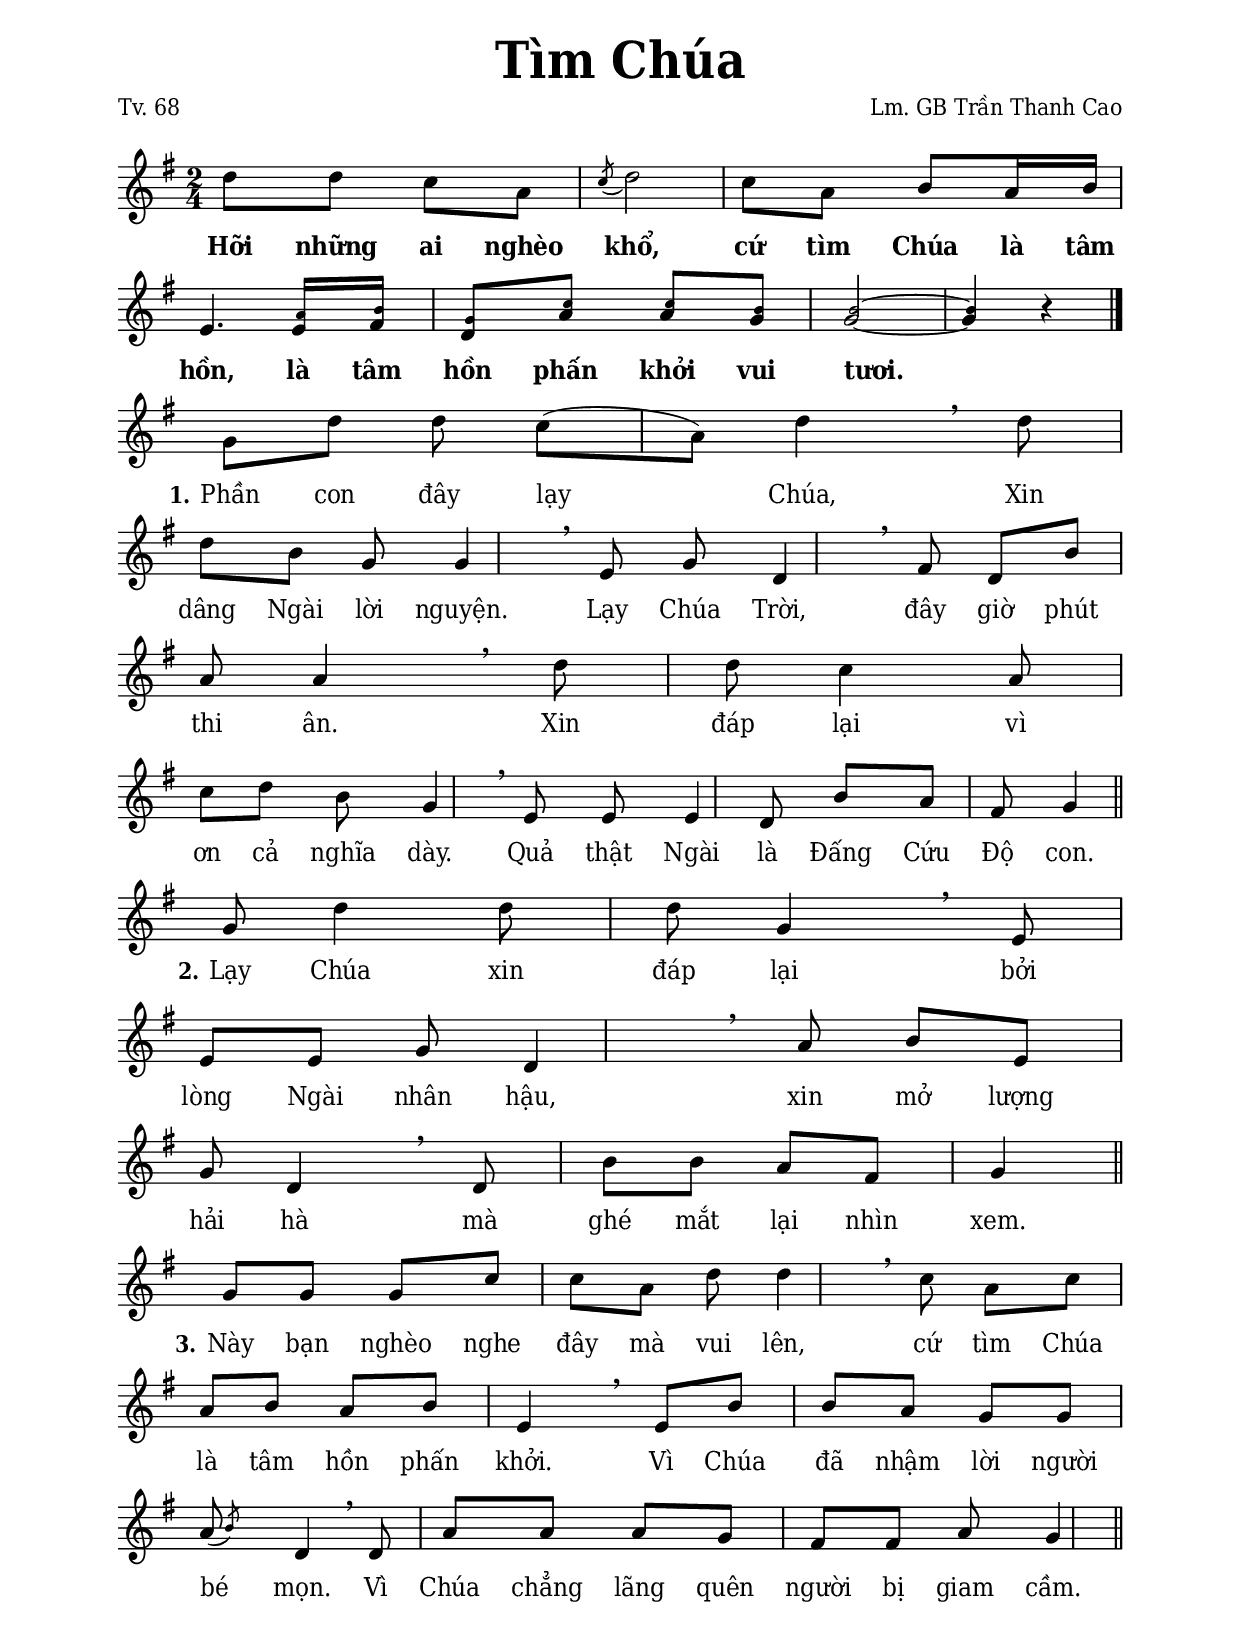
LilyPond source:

% Cài đặt chung
\version "2.22.1"
\include "english.ly"

\header {
  title = \markup { \fontsize #3 "Tìm Chúa" }
  poet = "Tv. 68"
  composer = "Lm. GB Trần Thanh Cao"
  arranger = " "
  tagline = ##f
}

% Nhạc điệp khúc
nhacDiepKhucSop = \relative c'' {
  d8 d c a |
  \acciaccatura c8 d2 |
  c8 a b a16 b |
  e,4. e16 fs |
  d8 a' a g |
  g2 ~ |
  g4 r \bar "|."
}

nhacDiepKhucBas = \relative c'' {
  \skip 2
  \skip 2
  \skip 2
  \skip 4. a16 b |
  g8 c c b |
  b2 ~ |
  b4 r
}

% Nhạc phiên khúc
nhacPhienKhucMot = \relative c'' {
  g8 d' d c ([a]) d4 \breathe
  d8 d b g g4 \breathe
  e8 g d4 \breathe
  fs8 d b' a a4 \breathe
  d8 d c4 a8 c d b g4 \breathe
  e8 e e4 d8 b' a fs g4 \bar "||"
}

nhacPhienKhucHai = \relative c'' {
  g8 d'4 d8 d g,4 \breathe
  e8 e e g d4 \breathe
  a'8 b e, g d4 \breathe
  d8 b' b a fs g4 \bar "||"
}

nhacPhienKhucBa = \relative c'' {
  #(define afterGraceFraction (cons 1 4))
  g8 g g c c a d d4 \breathe
  c8 a c a b a b e,4 \breathe
  e8 b' b a g g \afterGrace a ({
    \override Flag.stroke-style = #"grace"
    \tweak font-size #-4 b)}
  \revert Flag.stroke-style
  d,4 \breathe
  d8 a' a a g fs fs a g4 \bar "||"
}

% Lời điệp khúc
loiDiepKhuc = \lyricmode {
  Hỡi những ai nghèo khổ,
  cứ tìm Chúa là tâm hồn,
  là tâm hồn phấn khởi vui tươi.
}

% Lời phiên khúc
loiPhienKhucMot = \lyricmode {
  \set stanza = #"1."
  Phần con đây lạy Chúa,
  Xin dâng Ngài lời nguyện.
  Lạy Chúa Trời, đây giờ phút thi ân.
  Xin đáp lại vì ơn cả nghĩa dày.
  Quả thật Ngài là Đấng Cứu Độ con.
}

loiPhienKhucHai = \lyricmode {
  \set stanza = #"2."
  Lạy Chúa xin đáp lại bởi lòng Ngài nhân hậu,
  xin mở lượng hải hà mà ghé mắt lại nhìn xem.
}

loiPhienKhucBa = \lyricmode {
  \set stanza = #"3."
  Này bạn nghèo nghe đây mà vui lên,
  cứ tìm Chúa là tâm hồn phấn khởi.
  Vì Chúa đã nhậm lời người bé mọn.
  Vì Chúa chẳng lãng quên người bị giam cầm.
}


% Dàn trang
\paper {
  #(set-paper-size "a4")
  top-margin = 20\mm
  bottom-margin = 10\mm
  left-margin = 20\mm
  right-margin = 20\mm
  indent = #0
  #(define fonts
    (make-pango-font-tree
      "Deja Vu Serif Condensed"
      "Deja Vu Serif Condensed"
      "Deja Vu Serif Condensed"
      (/ 20 20)))
  page-count = #1
  system-system-spacing = #'((basic-distance . 12)
                             (minimum-distance . 12.5)
                             (padding . 1))
  score-system-spacing = #'((basic-distance . 12)
                             (minimum-distance . 12.5)
                             (padding . 1))
}

% Thiết lập tông và nhịp
TongNhip = { \key g \major \time 2/4 }

% Đổi kích thước nốt cho bè phụ
notBePhu =
#(define-music-function (font-size music) (number? ly:music?)
   (for-some-music
     (lambda (m)
       (if (music-is-of-type? m 'rhythmic-event)
           (begin
             (set! (ly:music-property m 'tweaks)
                   (cons `(font-size . ,font-size)
                         (ly:music-property m 'tweaks)))
             #t)
           #f))
     music)
   music)

\score {
  \new ChoirStaff <<
    \new Staff = diepKhuc \with {
        \consists "Merge_rests_engraver"
        %\magnifyStaff #(magstep +1)
        printPartCombineTexts = ##f
      }
      <<
      \new Voice \TongNhip \partCombine 
        \notBePhu -3 { \nhacDiepKhucBas }
        \nhacDiepKhucSop
      \new NullVoice = nhacThamChieu \nhacDiepKhucSop
      \new Lyrics \with {
          \override VerticalAxisGroup.
            nonstaff-relatedstaff-spacing.padding = #1.5
          \override VerticalAxisGroup.
            nonstaff-unrelatedstaff-spacing.padding = #1
        }
        \lyricsto nhacThamChieu \loiDiepKhuc
      >>
  >>
  \layout {
    \override Lyrics.LyricText.font-series = #'bold
    %\override Lyrics.LyricText.font-size = #+2
    \override Lyrics.LyricSpace.minimum-distance = #4
    \override Score.BarNumber.break-visibility = ##(#f #f #f)
    \override Score.SpacingSpanner.uniform-stretching = ##t
  }
}

\score {
  \new ChoirStaff <<
    \new Staff = phienKhuc \with {
        %\magnifyStaff #(magstep +1)
      }
      <<
      \new Voice = beSop {
        \key g \major \time 2/4 \nhacPhienKhucMot
      }
    >>
    \new Lyrics \with {
          \override VerticalAxisGroup.
            nonstaff-relatedstaff-spacing.padding = #1.2
          \override VerticalAxisGroup.
            nonstaff-unrelatedstaff-spacing.padding = #1
        }
        \lyricsto beSop \loiPhienKhucMot
  >>
  \layout {
    \override Staff.TimeSignature.transparent = ##t
    %\override Lyrics.LyricText.font-size = #+2
    \override Lyrics.LyricSpace.minimum-distance = #3
    \override Score.BarNumber.break-visibility = ##(#f #f #f)
    \override Score.SpacingSpanner.uniform-stretching = ##t
    \set Score.barAlways = ##t
    \set Score.defaultBarType = ""
  } 
}

\score {
  \new ChoirStaff <<
    \new Staff = phienKhuc \with {
        %\magnifyStaff #(magstep +1)
      }
      <<
      \new Voice = beSop {
        \key g \major \time 2/4 \nhacPhienKhucHai
      }
    >>
    \new Lyrics \with {
          \override VerticalAxisGroup.
            nonstaff-relatedstaff-spacing.padding = #1.2
          \override VerticalAxisGroup.
            nonstaff-unrelatedstaff-spacing.padding = #1
        }
        \lyricsto beSop \loiPhienKhucHai
  >>
  \layout {
    \override Staff.TimeSignature.transparent = ##t
    %\override Lyrics.LyricText.font-size = #+2
    \override Lyrics.LyricSpace.minimum-distance = #3.5
    \override Score.BarNumber.break-visibility = ##(#f #f #f)
    \override Score.SpacingSpanner.uniform-stretching = ##t
    \set Score.barAlways = ##t
    \set Score.defaultBarType = ""
  } 
}

\score {
  \new ChoirStaff <<
    \new Staff = phienKhuc \with {
        %\magnifyStaff #(magstep +1)
      }
      <<
      \new Voice = beSop {
        \key g \major \time 2/4 \nhacPhienKhucBa
      }
    >>
    \new Lyrics \with {
          \override VerticalAxisGroup.
            nonstaff-relatedstaff-spacing.padding = #1.5
          \override VerticalAxisGroup.
            nonstaff-unrelatedstaff-spacing.padding = #1
        }
        \lyricsto beSop \loiPhienKhucBa
  >>
  \layout {
    \override Staff.TimeSignature.transparent = ##t
    %\override Lyrics.LyricText.font-size = #+2
    \override Lyrics.LyricSpace.minimum-distance = #3
    \override Score.BarNumber.break-visibility = ##(#f #f #f)
    \override Score.SpacingSpanner.uniform-stretching = ##t
    \set Score.barAlways = ##t
    \set Score.defaultBarType = ""
  } 
}
